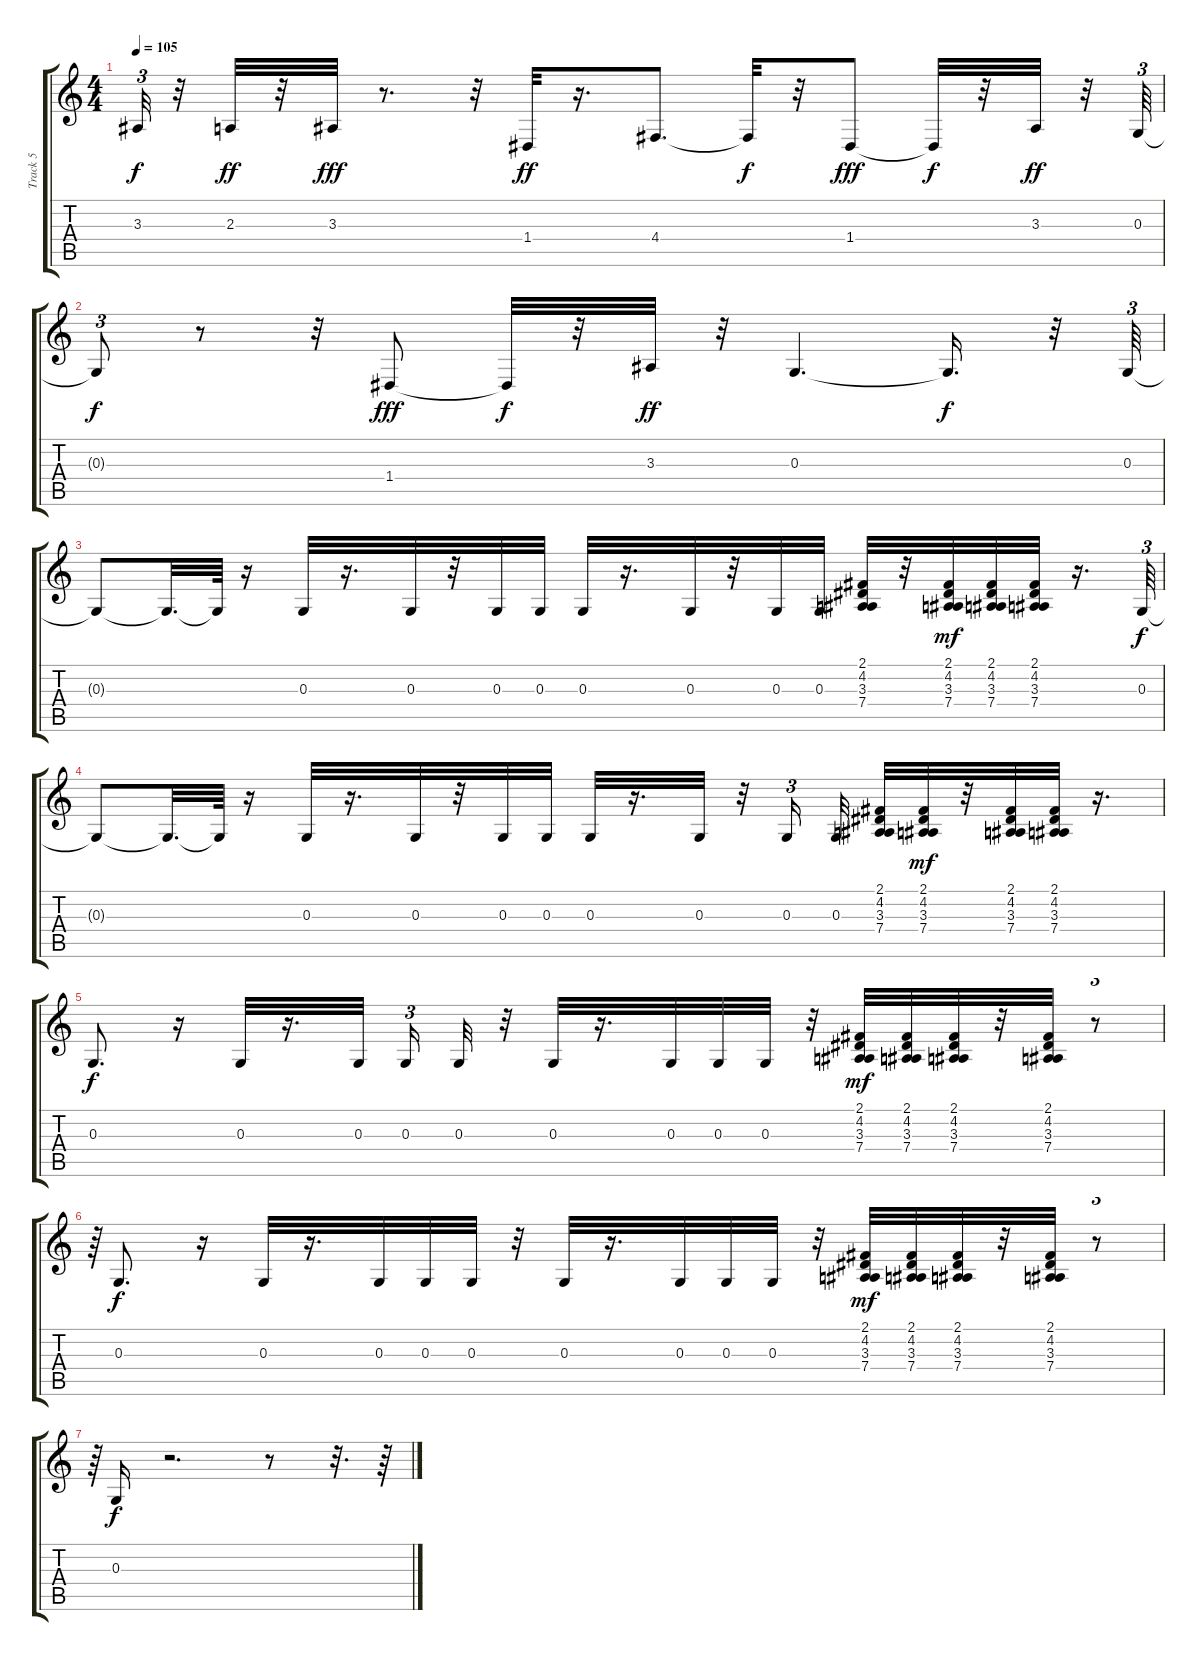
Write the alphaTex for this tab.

\track ("Track 5" "Track 5") {instrument frenchhorn}
\staff {score tabs}
\tuning (E4 B3 G3 D3 A2 E2) {hide}
\ts (4 4)
\tempo 105
\clef g2
\ks c
3.3{t}.32{tu (3 2) dy f} r.32 2.3.32{dy ff} r.32 3.3.32{dy fff} r.8{d} r.32 1.4.32{dy ff} r.16{d} 4.4.8{d} 4.4{t}.32{dy f} r.32 1.4.8{dy fff} 1.4{t}.32{dy f} r.32 3.3.32{dy ff} r.32 0.3.64{tu (3 2)} |
0.3{t}.8{tu (3 2) dy f} r.8 r.32 1.4.8{dy fff} 1.4{t}.32{dy f} r.32 3.3.32{dy ff} r.32 0.3.4{d} 0.3{t}.16{d dy f} r.32 0.3.64{tu (3 2)} |
0.3{t}.8 0.3{t}.32{d} 0.3{t}.64 r.16 0.3.32 r.16{d} 0.3.32 r.32 0.3.32 0.3.32 0.3.32 r.16{d} 0.3.32 r.32 0.3.32 0.3.32 (2.1 4.2 3.3 7.4).32 r.32 (2.1 4.2 3.3 7.4).32{dy mf} (2.1 4.2 3.3 7.4).32 (2.1 4.2 3.3 7.4).32 r.16{d} 0.3.64{tu (3 2) dy f} |
0.3{t}.8 0.3{t}.32{d} 0.3{t}.64 r.16 0.3.32 r.16{d} 0.3.32 r.32 0.3.32 0.3.32 0.3.32 r.16{d} 0.3.32 r.32 0.3.16{tu (3 2)} 0.3.32 (2.1 4.2 3.3 7.4).32 (2.1 4.2 3.3 7.4).32{dy mf} r.32 (2.1 4.2 3.3 7.4).32 (2.1 4.2 3.3 7.4).32 r.16{d} |
0.3.8{d dy f} r.16 0.3.32 r.16{d} 0.3.32{beam splitsecondary} 0.3.16{tu (3 2)} 0.3.32 r.32 0.3.32 r.16{d} 0.3.32 0.3.32 0.3.32 r.32 (2.1 4.2 3.3 7.4).32{dy mf} (2.1 4.2 3.3 7.4).32 (2.1 4.2 3.3 7.4).32 r.32 (2.1 4.2 3.3 7.4).32 r.8{tu (3 2)} |
r.64{tu (3 2)} 0.3.8{d dy f} r.16 0.3.32 r.16{d} 0.3.32 0.3.32 0.3.32 r.32 0.3.32 r.16{d} 0.3.32 0.3.32 0.3.32 r.32 (2.1 4.2 3.3 7.4).32{dy mf} (2.1 4.2 3.3 7.4).32 (2.1 4.2 3.3 7.4).32 r.32 (2.1 4.2 3.3 7.4).32 r.8{tu (3 2)} |
r.64{tu (3 2)} 0.3.16{dy f} r.2{d} r.8 r.32{d} r.64
